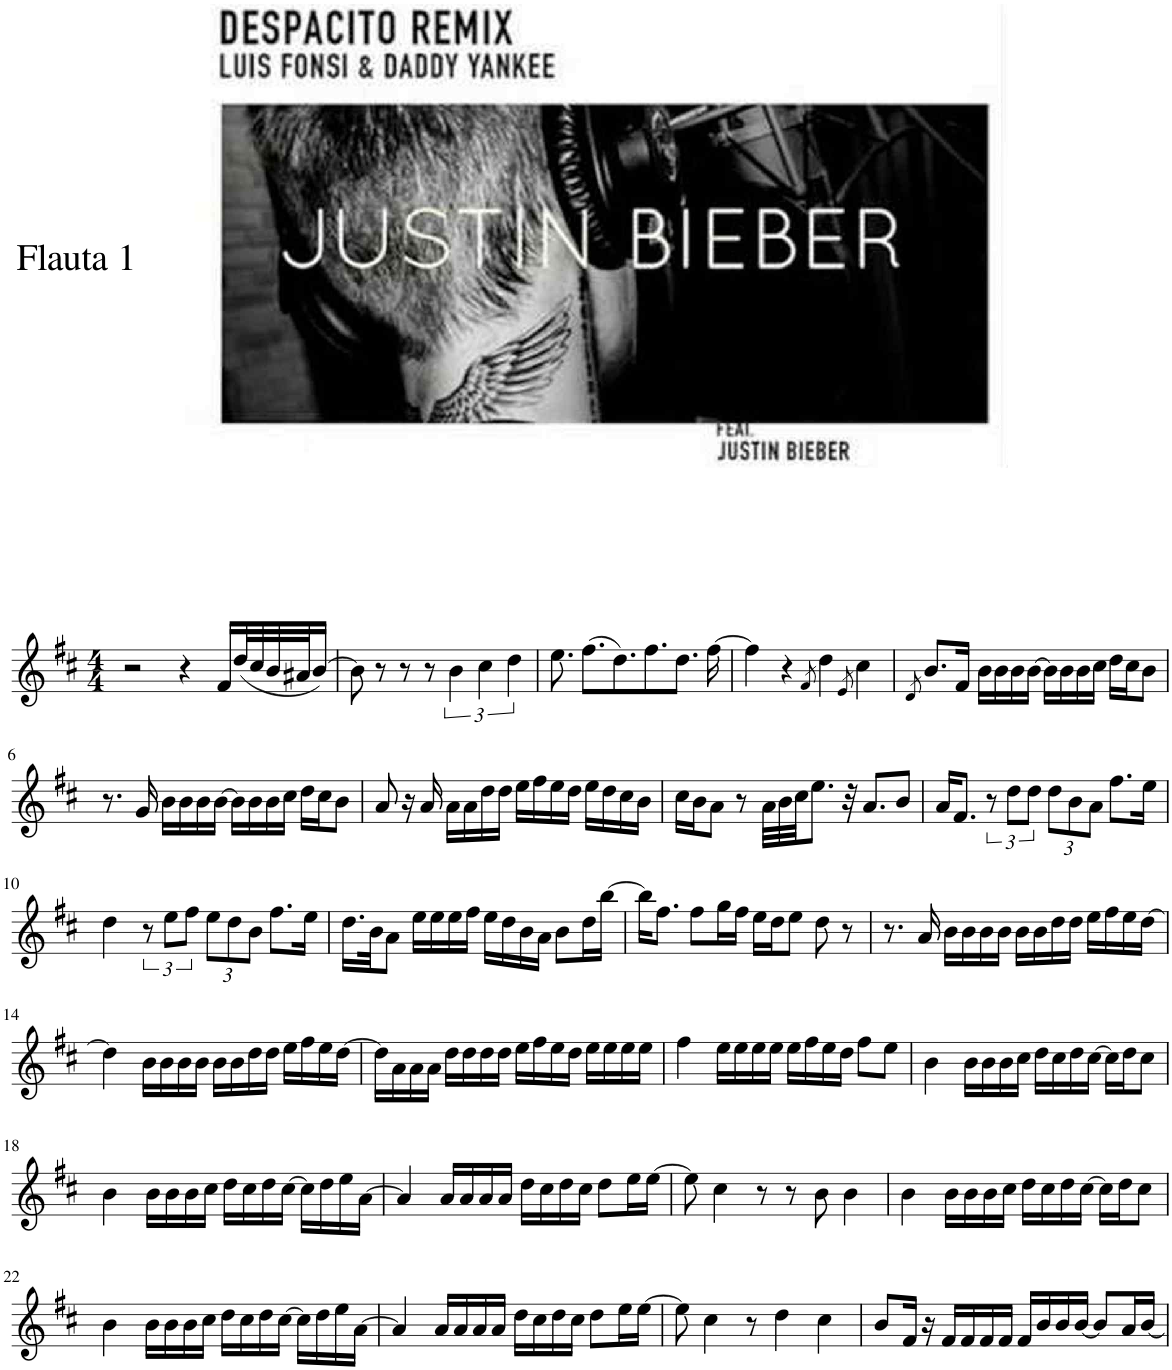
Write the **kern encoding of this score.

**kern
*part1
*staff1
*I"Flauta 1
*I'Fl.1
*clefG2
*k[f#c#]
*M4/4
=1
2r
4r
16f#/LL
(32dd/L
32cc#/
32b/
32a#X/J
[16b/JJ)
=2
8b\]
8r
8r
8r
6b\
6cc#\
6dd\
=3
8.ee\
(8.ff#\L
8.dd\)
8.ff#\
8.dd\J
[16ff#\
=4
4ff#\]
4r
8qf#/
4dd\
8qe/
4cc#\
=5
8qd/
8.b/L
16f#/Jk
16b\LL
16b\
16b\
[16b\JJ
16b\LL]
16b\
16b\
16cc#\JJ
16dd\LL
16cc#\J
8b\J
!!LO:LB:g=z
=6
8.r
16g/
16b\LL
16b\
16b\
[16b\JJ
16b\LL]
16b\
16b\
16cc#\JJ
16dd\LL
16cc#\J
8b\J
=7
8a/
16r
16a/
16a\LL
16a\
16dd\
16dd\JJ
16ee\LL
16ff#\
16ee\
16dd\JJ
16ee\LL
16dd\
16cc#\
16b\JJ
=8
16cc#\LL
16b\J
8a\J
8r
32a\LLL
32b\
32cc#\JJ
8.ee\J
32r
8.a/L
8b/J
=9
16a/KL
8.f#/J
12r
12dd\L
12dd\J
*Xbrackettup
12dd\L
12b\
12a\J
8.ff#\L
16ee\Jk
!!LO:LB:g=z
=10
4dd\
*brackettup
12r
12ee\L
12ff#\J
*Xbrackettup
12ee\L
12dd\
12b\J
8.ff#\L
16ee\Jk
=11
16.dd\LL
32b\JK
8a\J
16ee\LL
16ee\
16ee\
16ff#\JJ
16ee\LL
16dd\
16b\
16a\JJ
8b\L
16dd\L
[16bb\JJ
=12
16bb\KL]
8.ff#\J
8ff#\L
16gg\L
16ff#\JJ
16ee\LL
16dd\J
8ee\J
8dd\
8r
=13
8.r
16a/
16b\LL
16b\
16b\
16b\JJ
16b\LL
16b\
16dd\
16dd\JJ
16ee\LL
16ff#\
16ee\
[16dd\JJ
!!LO:LB:g=z
=14
4dd\]
16b\LL
16b\
16b\
16b\JJ
16b\LL
16b\
16dd\
16dd\JJ
16ee\LL
16ff#\
16ee\
[16dd\JJ
=15
16dd\LL]
16a\
16a\
16a\JJ
16dd\LL
16dd\
16dd\
16dd\JJ
16ee\LL
16ff#\
16ee\
16dd\JJ
16ee\LL
16ee\
16ee\
16ee\JJ
=16
4ff#\
16ee\LL
16ee\
16ee\
16ee\JJ
16ee\LL
16ff#\
16ee\
16dd\JJ
8ff#\L
8ee\J
=17
4b\
16b\LL
16b\
16b\
16cc#\JJ
16dd\LL
16cc#\
16dd\
[16cc#\JJ
16cc#\LL]
16dd\J
8cc#\J
!!LO:LB:g=z
=18
4b\
16b\LL
16b\
16b\
16cc#\JJ
16dd\LL
16cc#\
16dd\
[16cc#\JJ
16cc#\LL]
16dd\
16ee\
[16a\JJ
=19
4a/]
16a/LL
16a/
16a/
16a/JJ
16dd\LL
16cc#\
16dd\
16cc#\JJ
8dd\L
16ee\L
[16ee\JJ
=20
8ee\]
4cc#\
8r
8r
8b\
4b\
=21
4b\
16b\LL
16b\
16b\
16cc#\JJ
16dd\LL
16cc#\
16dd\
[16cc#\JJ
16cc#\LL]
16dd\J
8cc#\J
!!LO:LB:g=z
=22
4b\
16b\LL
16b\
16b\
16cc#\JJ
16dd\LL
16cc#\
16dd\
[16cc#\JJ
16cc#\LL]
16dd\
16ee\
[16a\JJ
=23
4a/]
16a/LL
16a/
16a/
16a/JJ
16dd\LL
16cc#\
16dd\
16cc#\JJ
8dd\L
16ee\L
[16ee\JJ
=24
8ee\]
4cc#\
8r
4dd\
4cc#\
=25
8b/L
16f#/Jk
16r
16f#/LL
16f#/
16f#/
16f#/JJ
16f#/LL
16b/
16b/
[16b/JJ
8b/L]
16a/L
[16b/JJ
=
*-
